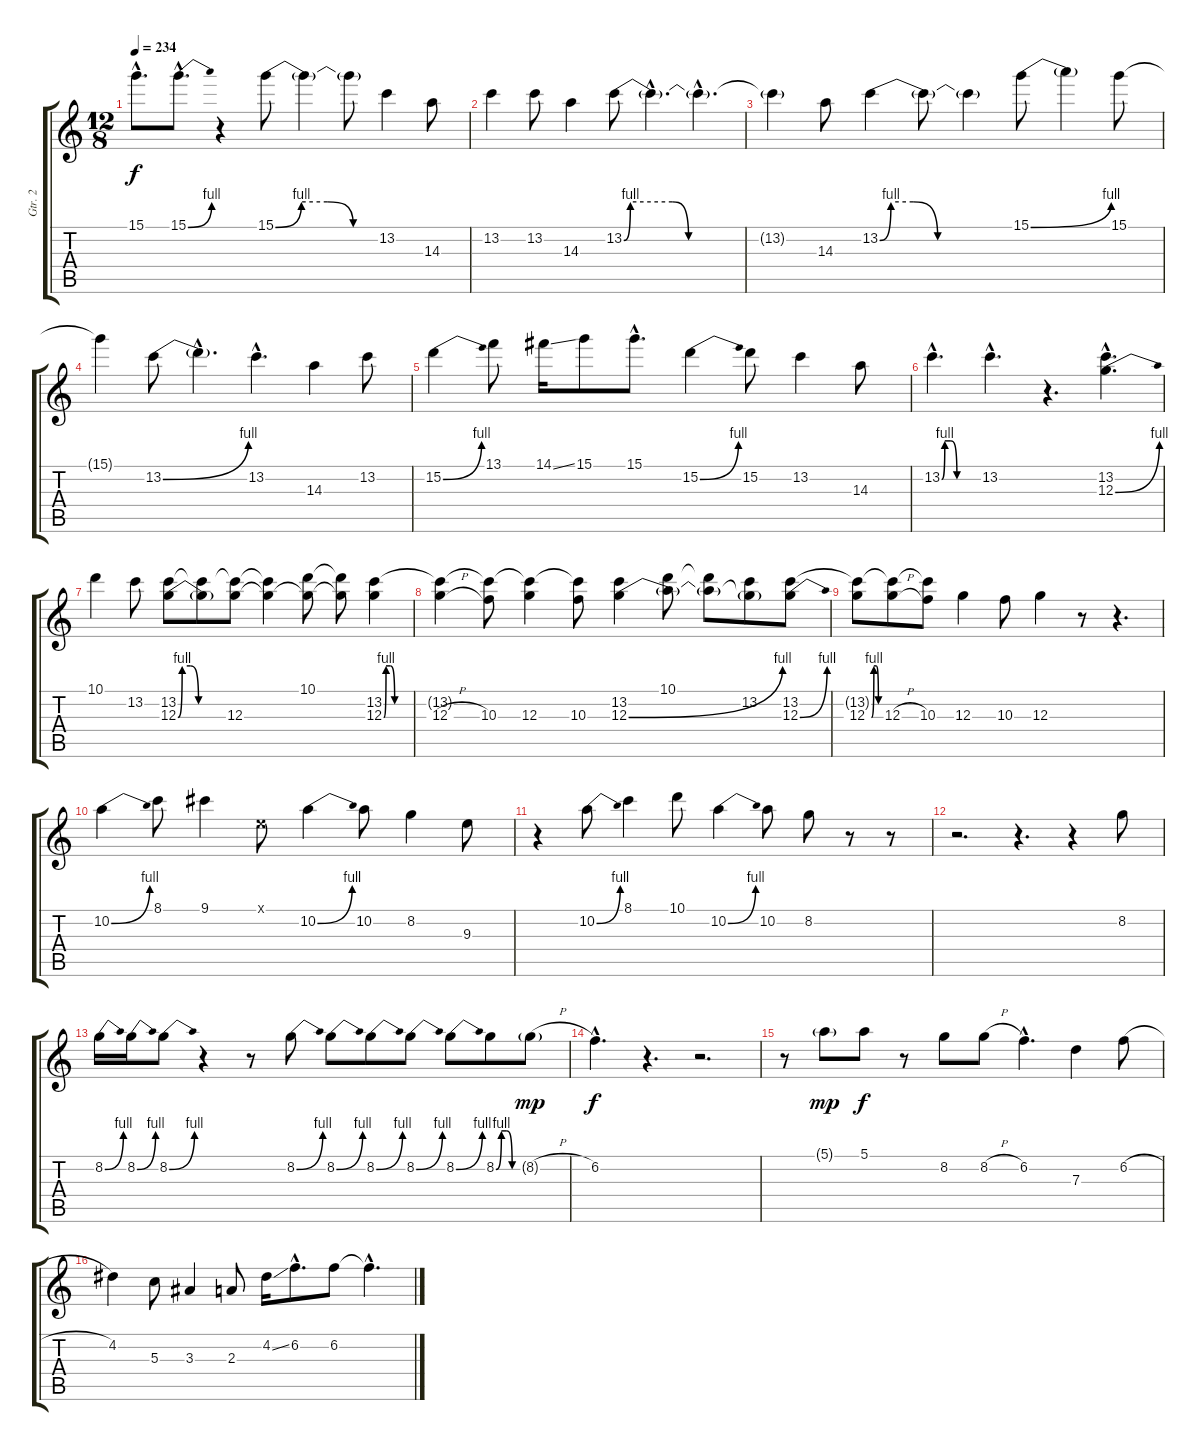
\track ("Gtr. 2" "Gtr. 2") {instrument distortionguitar}
\staff {score tabs}
\tuning (E4 B3 G3 D3 A2 E2) {hide}
\ts (12 8)
\tempo 234
\clef g2
\ks c
15.1{hac t}.8{d dy f} 15.1{be (bend 0 0 60 4) hac}.8{d} r.4 15.1{be (custom 0 0 15 4 30 4 45 0 60 0)}.8 15.1{t}.4 15.1{t}.8 13.2.4 14.3.8 |
13.2.4 13.2.8 14.3.4 13.2{be (custom 0 0 2 4 15 4 20 0 30 0 45 0 60 0)}.8 13.2{hac t}.4{d} 13.2{hac t}.4{d} |
13.2{t}.4 14.3.8 13.2{be (custom 0 0 5 4 15 4 26 0 45 0 60 0)}.4 13.2{t}.8 13.2{t}.4 15.1{be (bend 0 0 60 4)}.8 15.1{t}.4 15.1.8 |
15.1{t}.4 13.2{be (bend 0 0 60 4)}.8 13.2{hac t}.4{d} 13.2{hac}.4{d} 14.3.4 13.2.8 |
15.2{be (bend 0 0 60 4)}.4 13.1.8 14.1{ss}.16 15.1.8 15.1{hac}.8{d} 15.2{be (bend 0 0 60 4)}.4 15.2.8 13.2.4 14.3.8 |
13.2{be (custom 0 0 5 4 15 4 25 0 45 0 60 0) hac}.4{d} 13.2{hac}.4{d} r.4{d} (13.2{hac} 12.3{be (bend 0 0 60 4) hac}).4{d} |
10.1.4 13.2.8 (13.2 12.3{be (custom 0 0 5 4 15 4 25 0 45 0 60 0)}).8 (13.2{t} 12.3{t}).8 (13.2{t} 12.3).8 (13.2{t} 12.3{t}).4 (10.1 12.3{t}).8 (10.1{t} 12.3{t}).8 (13.2 12.3{be (custom 0 0 5 4 15 4 25 0 45 0 60 0)}).4 |
(13.2{t} 12.3{h}).4 (13.2{t} 10.3).8 (13.2{t} 12.3).4 (13.2{t} 10.3).8 (13.2 12.3{be (bend 0 0 60 4)}).4 (10.1 12.3{t}).8 (10.1{t} 12.3{t}).8 (13.2 12.3{t}).8 (13.2 12.3{be (bend 0 0 60 4)}).8 |
(13.2{t} 12.3{be (custom 0 0 15 4 30 4 45 0 60 0)}).8 (13.2{t} 12.3{h}).8 (13.2{t} 10.3).8 12.3.4 10.3.8 12.3.4 r.8 r.4{d} |
10.2{be (bend 0 0 60 4)}.4 8.1.8 9.1.4 0.1{x}.8 10.2{be (bend 0 0 60 4)}.4 10.2.8 8.2.4 9.3.8 |
r.4 10.2{be (bend 0 0 60 4)}.8 8.1.4 10.1.8 10.2{be (bend 0 0 60 4)}.4 10.2.8 8.2.8 r.8 r.8 |
r.2{d} r.4{d} r.4 8.2.8 |
8.2{be (bend 0 0 60 4)}.16 8.2{be (bend 0 0 60 4)}.16 8.2{be (bend 0 0 60 4)}.8 r.4 r.8 8.2{be (bend 0 0 60 4)}.8 8.2{be (bend 0 0 60 4)}.8 8.2{be (bend 0 0 60 4)}.8 8.2{be (bend 0 0 60 4)}.8 8.2{be (bend 0 0 60 4)}.8 8.2{be (custom 0 0 15 4 30 4 45 0 60 0)}.8 8.2{h g}.8{dy mp} |
6.2{hac}.4{d dy f} r.4{d} r.2{d} |
r.8 5.1{g}.8{dy mp} 5.1.8{dy f} r.8 8.2.8 8.2{h}.8 6.2{hac}.4{d} 7.3.4 6.2{h}.8 |
4.2.4 5.3.8 3.3.4 2.3.8 4.2{ss}.16 6.2{hac}.8{d} 6.2.8 6.2{hac t}.4{d}
